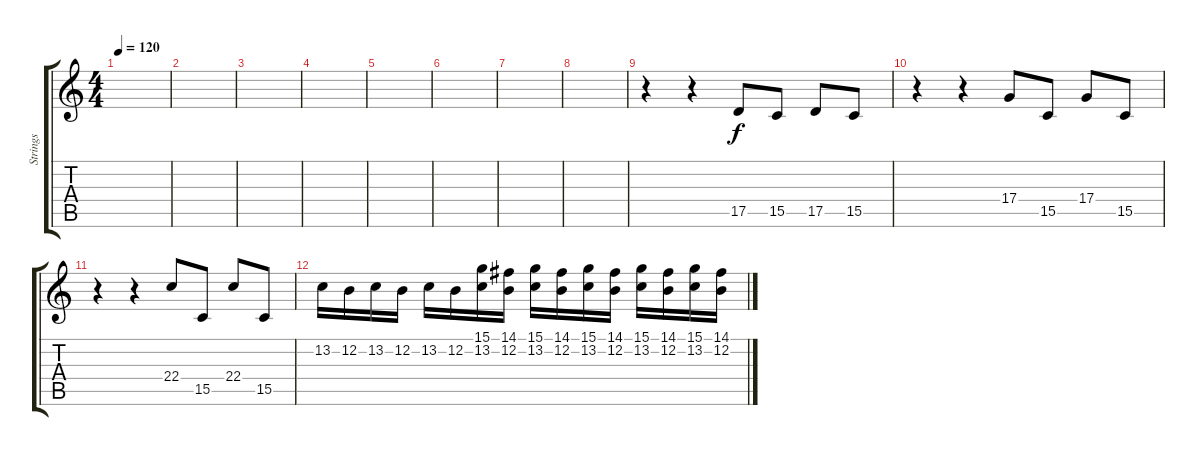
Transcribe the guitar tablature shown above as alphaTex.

\track ("Strings" "Strings") {instrument stringensemble1}
\staff {score tabs}
\tuning (E4 B3 G3 D3 A2 E2) {hide}
\ts (4 4)
\tempo 120
\clef g2
\ks c
|
|
|
|
|
|
|
|
r.4 r.4 17.5.8 15.5.8 17.5.8 15.5.8 |
r.4 r.4 17.4.8 15.5.8 17.4.8 15.5.8 |
r.4 r.4 22.4.8 15.5.8 22.4.8 15.5.8 |
13.2.16 12.2.16 13.2.16 12.2.16 13.2.16 12.2.16 (15.1 13.2).16 (14.1 12.2).16 (15.1 13.2).16 (14.1 12.2).16 (15.1 13.2).16 (14.1 12.2).16 (15.1 13.2).16 (14.1 12.2).16 (15.1 13.2).16 (14.1 12.2).16
